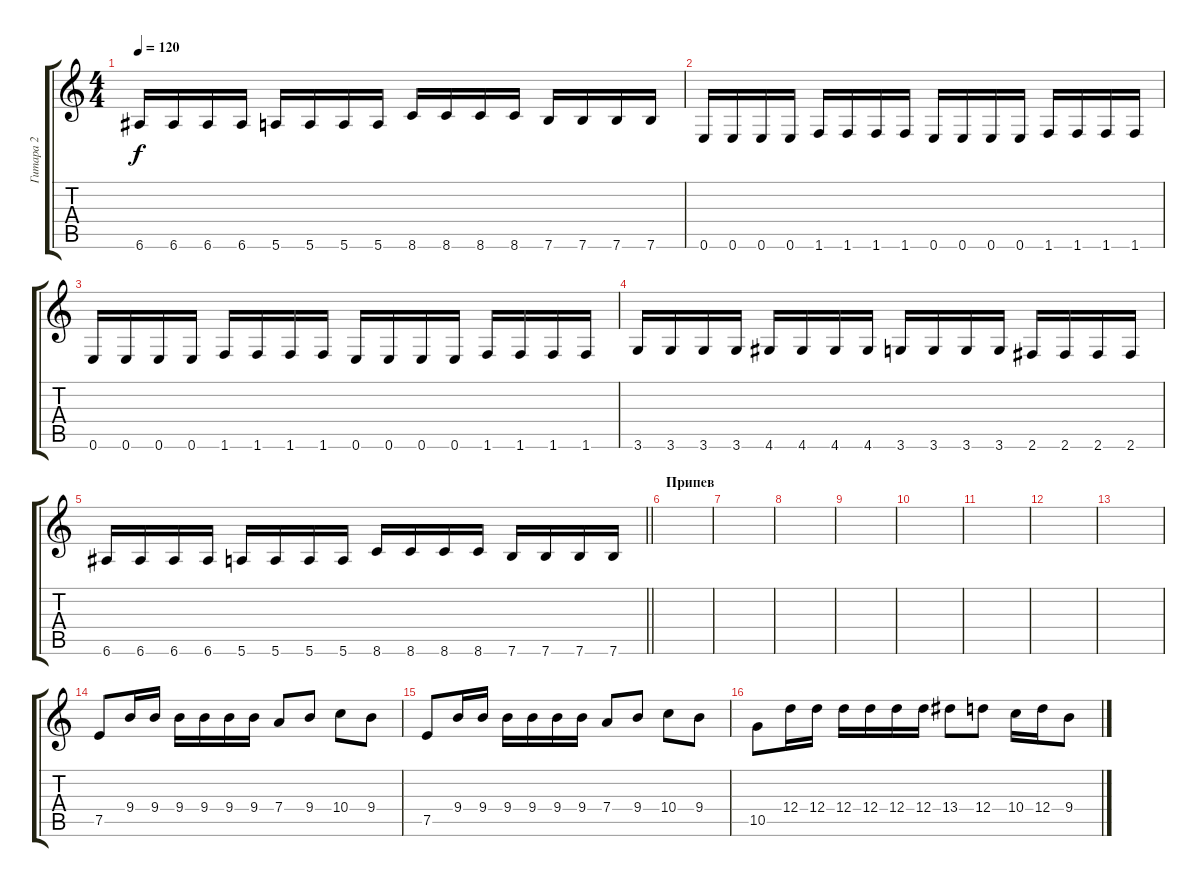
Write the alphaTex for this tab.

\track ("Гитара 2" "Гитара 2") {instrument distortionguitar}
\staff {score tabs}
\tuning (E4 B3 G3 D3 A2 E2) {hide}
\ts (4 4)
\tempo 120
\clef g2
\ks c
6.6.16{dy f} 6.6.16 6.6.16 6.6.16 5.6.16 5.6.16 5.6.16 5.6.16 8.6.16 8.6.16 8.6.16 8.6.16 7.6.16 7.6.16 7.6.16 7.6.16 |
0.6.16 0.6.16 0.6.16 0.6.16 1.6.16 1.6.16 1.6.16 1.6.16 0.6.16 0.6.16 0.6.16 0.6.16 1.6.16 1.6.16 1.6.16 1.6.16 |
0.6.16 0.6.16 0.6.16 0.6.16 1.6.16 1.6.16 1.6.16 1.6.16 0.6.16 0.6.16 0.6.16 0.6.16 1.6.16 1.6.16 1.6.16 1.6.16 |
3.6.16 3.6.16 3.6.16 3.6.16 4.6.16 4.6.16 4.6.16 4.6.16 3.6.16 3.6.16 3.6.16 3.6.16 2.6.16 2.6.16 2.6.16 2.6.16 |
\barLineRight lightlight
6.6.16 6.6.16 6.6.16 6.6.16 5.6.16 5.6.16 5.6.16 5.6.16 8.6.16 8.6.16 8.6.16 8.6.16 7.6.16 7.6.16 7.6.16 7.6.16 |
\section ("" "Припев")
|
|
|
|
|
|
|
|
7.5.8 9.4.16 9.4.16 9.4.16 9.4.16 9.4.16 9.4.16 7.4.8 9.4.8 10.4.8 9.4.8 |
7.5.8 9.4.16 9.4.16 9.4.16 9.4.16 9.4.16 9.4.16 7.4.8 9.4.8 10.4.8 9.4.8 |
10.5.8 12.4.16 12.4.16 12.4.16 12.4.16 12.4.16 12.4.16 13.4.8 12.4.8 10.4.16 12.4.16 9.4.8
